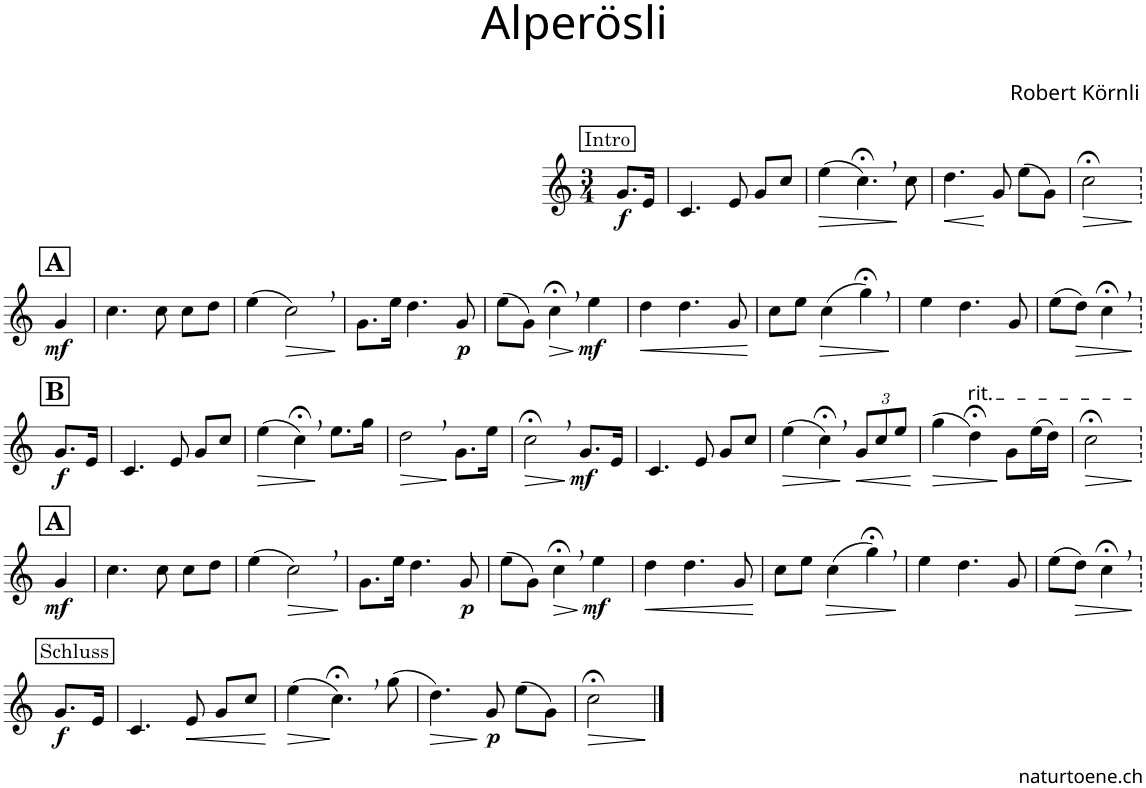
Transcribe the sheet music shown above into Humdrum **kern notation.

**kern	**dynam
*part1	*part1
*staff1	*staff1
*I"Alphorn	*
*I'Alphn.	*
*clefG2	*
*Trd4c6	*
*k[]	*
*M3/4	*
!!LO:REH:place=s1:a:cj:fs=11:t=Intro
=	=
!	!LO:DY:b
8.g/L	f
16e/Jk	.
=1	=1
4.c/	.
8e/	.
8g/L	.
8cc/J	.
=2	=2
!	!LO:HP:b
(4ee\	>
4.cc;<,\)	.
8cc\	]
=3	=3
!	!LO:HP:b
4.dd\	<
8g/	[
(8ee\L	.
8g\J)	.
=4	=4
!	!LO:HP:b
2cc;<\	>
.	]
!!LO:LB:g=z
=4X1	=4X1
!!LO:REH:place=s1:a:B:cj:fs=14:t=A
!	!LO:DY:b
4g/	mf
=5	=5
4.cc\	.
8cc\	.
8cc\L	.
8dd\J	.
=6	=6
(4ee\	.
!	!LO:HP:b
2cc,\)	>
.	]
=7	=7
8.g\L	.
16ee\Jk	.
4.dd\	.
!	!LO:DY:b
8g/	p
=8	=8
(8ee\L	.
8g\J)	.
!	!LO:HP:b
4cc;<,\	>
!	!LO:DY:n=1:b
4ee\	] mf
=9	=9
!	!LO:HP:b
4dd\	<
4.dd\	.
8g/	.
.	[
=10	=10
8cc\L	.
8ee\J	.
!	!LO:HP:b
(4cc\	>
4gg;<,\)	.
.	]
=11	=11
4ee\	.
4.dd\	.
8g/	.
=12	=12
(8ee\L	.
!	!LO:HP:b
8dd\J)	>
4cc;<,\	.
.	]
!!LO:LB:g=z
=12X2	=12X2
!!LO:REH:place=s1:a:B:cj:fs=14:t=B
!	!LO:DY:b
8.g/L	f
16e/Jk	.
=13	=13
4.c/	.
8e/	.
8g/L	.
8cc/J	.
=14	=14
!	!LO:HP:b
(4ee\	>
4cc;<,\)	.
8.ee\L	]
16gg\Jk	.
=15	=15
!	!LO:HP:b
2dd,\	>
8.g\L	]
16ee\Jk	.
=16	=16
!	!LO:HP:b
2cc;<,\	>
!	!LO:DY:n=1:b
8.g/L	] mf
16e/Jk	.
=17	=17
4.c/	.
8e/	.
8g/L	.
8cc/J	.
=18	=18
!	!LO:HP:b
(4ee\	>
4cc;<,\)	.
*Xbrackettup	*
!	!LO:HP:n=1:b
12g/L	] <
12cc/	.
12ee/J	.
.	[
=19	=19
!	!LO:HP:b
(4gg\	>
!LO:TX:a:t=rit.	!
4dd;<\)	.
8g\L	]
(16ee\L	.
16dd\JJ)	.
=20	=20
!	!LO:HP:b
2cc;<\	>
.	]
!!LO:LB:g=z
=20X3	=20X3
!!LO:REH:place=s1:a:B:cj:fs=14:t=A
!	!LO:DY:b
4g/	mf
=21	=21
4.cc\	.
8cc\	.
8cc\L	.
8dd\J	.
=22	=22
(4ee\	.
!	!LO:HP:b
2cc,\)	>
.	]
=23	=23
8.g\L	.
16ee\Jk	.
4.dd\	.
!	!LO:DY:b
8g/	p
=24	=24
(8ee\L	.
8g\J)	.
!	!LO:HP:b
4cc;<,\	>
!	!LO:DY:n=1:b
4ee\	] mf
=25	=25
!	!LO:HP:b
4dd\	<
4.dd\	.
8g/	.
.	[
=26	=26
8cc\L	.
8ee\J	.
!	!LO:HP:b
(4cc\	>
4gg;<,\)	.
.	]
=27	=27
4ee\	.
4.dd\	.
8g/	.
=28	=28
(8ee\L	.
!	!LO:HP:b
8dd\J)	>
4cc;<,\	.
.	]
!!LO:LB:g=z
=28X4	=28X4
!!LO:REH:place=s1:a:cj:fs=11:t=Schluss
!	!LO:DY:b
8.g/L	f
16e/Jk	.
=29	=29
4.c/	.
!	!LO:HP:b
8e/	<
8g/L	.
8cc/J	.
.	[
=30	=30
!	!LO:HP:b
(4ee\	>
4.cc;<,\)	.
(8gg\	]
=31	=31
!	!LO:HP:b
4.dd\)	>
!	!LO:DY:n=1:b
8g/	] p
(8ee\L	.
8g\J)	.
=32	=32
!	!LO:HP:b
2cc;<\	>
.	]
==	==
*-	*-
